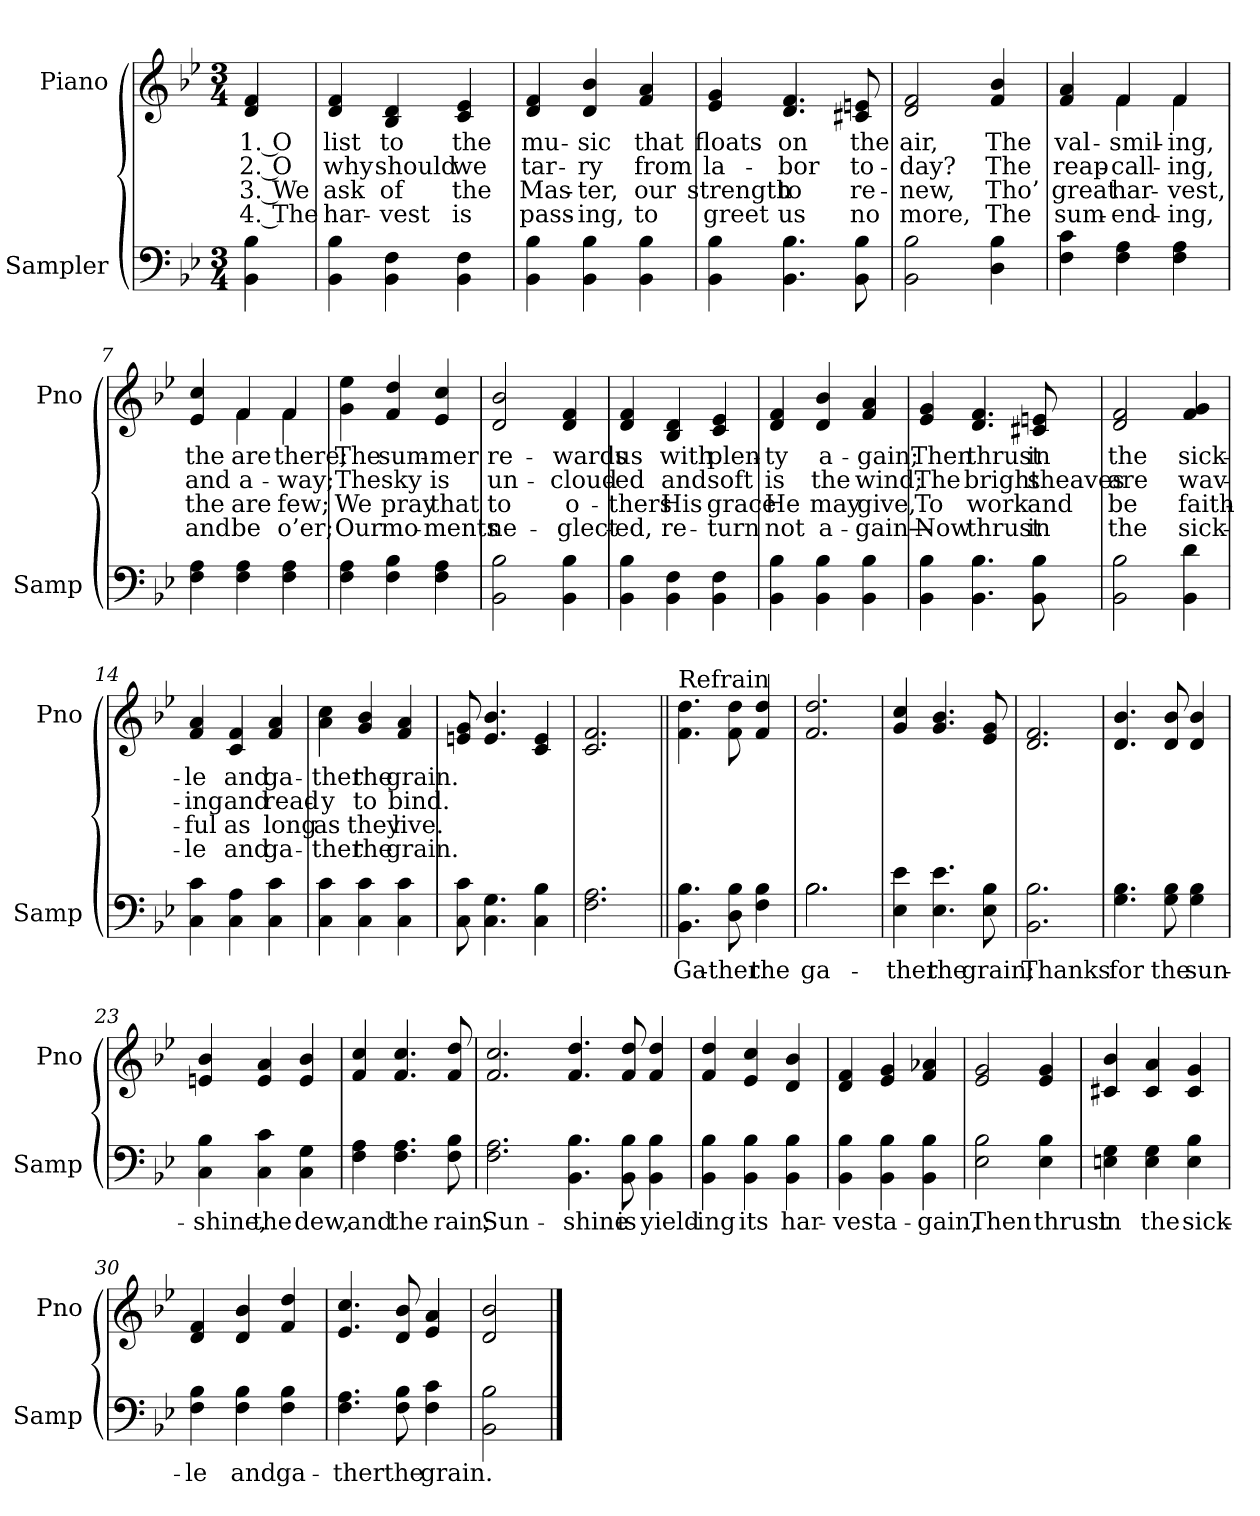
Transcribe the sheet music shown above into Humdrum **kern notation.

**kern	**text	**kern	**text	**text	**text	**text
*part2	*part2	*part1	*part1	*part1	*part1	*part1
*staff2	*staff2	*staff1	*staff1	*staff1	*staff1	*staff1
*I"Sampler	*	*I"Piano	*	*	*	*
*I'Samp	*	*I'Pno	*	*	*	*
*clefF4	*	*clefG2	*	*	*	*
*k[b-e-]	*	*k[b-e-]	*	*	*	*
*B-:	*	*B-:	*	*	*	*
*M3/4	*	*M3/4	*	*	*	*
=1	=1	=1	=1	=1	=1	=1
4BB- 4B-	.	4d 4f	1. O	2. O	3. We	4. The
=2	=2	=2	=2	=2	=2	=2
4BB- 4B-	.	4d 4f	list	why	ask	har-
4BB- 4F	.	4B- 4d	to	should	of	-vest
4BB- 4F	.	4c 4e-	the	we	the	is
=3	=3	=3	=3	=3	=3	=3
4BB- 4B-	.	4d 4f	mu-	tar-	Mas-	pass-
4BB- 4B-	.	4d 4b-	-sic	-ry	-ter,	-ing,
4BB- 4B-	.	4f 4a	that	from	our	to
=4	=4	=4	=4	=4	=4	=4
4BB- 4B-	.	4e- 4g	floats	la-	strength	greet
4.BB- 4.B-	.	4.d 4.f	on	-bor	to	us
8BB- 8B-	.	8c#X 8en	the	to-	re-	no
=5	=5	=5	=5	=5	=5	=5
2BB- 2B-	.	2d 2f	air,	-day?	-new,	more,
4D 4B-	.	4f 4b-	The	The	Tho’	The
=6	=6	=6	=6	=6	=6	=6
*	*	*^	*	*	*	*
4F 4c	.	4f 4a	4ryy	val-	reap-	great	sum-
4F 4A	.	4f/	4f	smil-	call-	har-	end-
4F 4A	.	4f/	4f	-ing,	-ing,	-vest,	-ing,
=7	=7	=7	=7	=7	=7	=7	=7
4F 4A	.	4e- 4cc	4ryy	the	and	the	and
4F 4A	.	4f/	4f	are	a-	are	be
4F 4A	.	4f/	4f	there;	-way;	few;	o’er;
*	*	*v	*v	*	*	*	*
=8	=8	=8	=8	=8	=8	=8
4F 4A	.	4g 4ee-	The	The	We	Our
4F 4B-	.	4f 4dd	sum-	sky	pray	mo-
4F 4A	.	4e- 4cc	-mer	is	that	-ments
=9	=9	=9	=9	=9	=9	=9
2BB- 2B-	.	2d 2b-	re-	un-	to	ne-
4BB- 4B-	.	4d 4f	-wards	-cloud-	o-	-glect-
=10	=10	=10	=10	=10	=10	=10
4BB- 4B-	.	4d 4f	us	-ed	-thers	-ed,
4BB- 4F	.	4B- 4d	with	and	His	re-
4BB- 4F	.	4c 4e-	plen-	soft	grace	-turn
=11	=11	=11	=11	=11	=11	=11
4BB- 4B-	.	4d 4f	-ty	is	He	not
4BB- 4B-	.	4d 4b-	a-	the	may	a-
4BB- 4B-	.	4f 4a	-gain;	wind;	give,	-gain—
=12	=12	=12	=12	=12	=12	=12
4BB- 4B-	.	4e- 4g	Then	The	To	Now
4.BB- 4.B-	.	4.d 4.f	thrust	bright	work	thrust
8BB- 8B-	.	8c#X 8en	in	sheaves	and	in
=13	=13	=13	=13	=13	=13	=13
2BB- 2B-	.	2d 2f	the	are	be	the
4BB- 4d	.	4f 4g	sick-	wav-	faith-	sick-
=14	=14	=14	=14	=14	=14	=14
4C 4c	.	4f 4a	-le	-ing	-ful	-le
4C 4A	.	4c 4f	and	and	as	and
4C 4c	.	4f 4a	ga-	read-	long	ga-
=15	=15	=15	=15	=15	=15	=15
4C 4c	.	4a 4cc	-ther	-y	as	-ther
4C 4c	.	4g 4b-	the	to	they	the
4C 4c	.	4f 4a	grain.	bind.	live.	grain.
=16	=16	=16	=16	=16	=16	=16
8C 8c	.	8en 8g	.	.	.	.
4.C 4.G	.	4.e 4.b-	.	.	.	.
4C 4B-	.	4c 4e	.	.	.	.
=17	=17	=17	=17	=17	=17	=17
2.F 2.A	.	2.c 2.f	.	.	.	.
=18||	=18||	=18||	=18||	=18||	=18||	=18||
!	!	!LO:TX:t=Refrain	!	!	!	!
4.BB- 4.B-	Ga-	4.f\ 4.dd\	.	.	.	.
8D 8B-	-ther	8f\ 8dd\	.	.	.	.
4F 4B-	the	4f 4dd	.	.	.	.
=19	=19	=19	=19	=19	=19	=19
*^	*	*	*	*	*	*
2.B-\	2.B-	ga-	2.f 2.dd	.	.	.	.
*v	*v	*	*	*	*	*	*
=20	=20	=20	=20	=20	=20	=20
4E- 4e-	-ther	4g 4cc	.	.	.	.
4.E- 4.e-	the	4.g 4.b-	.	.	.	.
8E- 8B-	grain;	8e- 8g	.	.	.	.
=21	=21	=21	=21	=21	=21	=21
2.BB- 2.B-	Thanks	2.d 2.f	.	.	.	.
=22	=22	=22	=22	=22	=22	=22
4.G 4.B-	for	4.d 4.b-	.	.	.	.
8G 8B-	the	8d 8b-	.	.	.	.
4G 4B-	sun-	4d 4b-	.	.	.	.
=23	=23	=23	=23	=23	=23	=23
4C 4B-	-shine,	4en 4b-	.	.	.	.
4C 4c	the	4e 4a	.	.	.	.
4C 4G	dew,	4e 4b-	.	.	.	.
=24	=24	=24	=24	=24	=24	=24
4F 4A	and	4f 4cc	.	.	.	.
4.F 4.A	the	4.f 4.cc	.	.	.	.
8F 8B-	rain;	8f 8dd	.	.	.	.
=25	=25	=25	=25	=25	=25	=25
2.F 2.A	Sun-	2.f 2.cc	.	.	.	.
4.BB- 4.B-	-shine	4.f 4.dd	.	.	.	.
8BB- 8B-	is	8f 8dd	.	.	.	.
4BB- 4B-	yield-	4f 4dd	.	.	.	.
=26	=26	=26	=26	=26	=26	=26
4BB- 4B-	-ing	4f 4dd	.	.	.	.
4BB- 4B-	its	4e- 4cc	.	.	.	.
4BB- 4B-	har-	4d 4b-	.	.	.	.
=27	=27	=27	=27	=27	=27	=27
4BB- 4B-	-vest	4d 4f	.	.	.	.
4BB- 4B-	a-	4e- 4g	.	.	.	.
4BB- 4B-	-gain,	4f 4a-X	.	.	.	.
=28	=28	=28	=28	=28	=28	=28
2E- 2B-	Then	2e- 2g	.	.	.	.
4E- 4B-	thrust	4e- 4g	.	.	.	.
=29	=29	=29	=29	=29	=29	=29
4En 4G	in	4c#X 4b-	.	.	.	.
4E 4G	the	4c# 4a	.	.	.	.
4E 4B-	sick-	4c# 4g	.	.	.	.
=30	=30	=30	=30	=30	=30	=30
4F 4B-	-le	4d 4f	.	.	.	.
4F 4B-	and	4d 4b-	.	.	.	.
4F 4B-	ga-	4f 4dd	.	.	.	.
=31	=31	=31	=31	=31	=31	=31
4.F 4.A	-ther	4.e- 4.cc	.	.	.	.
8F 8B-	the	8d 8b-	.	.	.	.
4F 4c	grain.	4e- 4a	.	.	.	.
=32	=32	=32	=32	=32	=32	=32
2BB- 2B-	.	2d 2b-	.	.	.	.
==	==	==	==	==	==	==
*-	*-	*-	*-	*-	*-	*-
